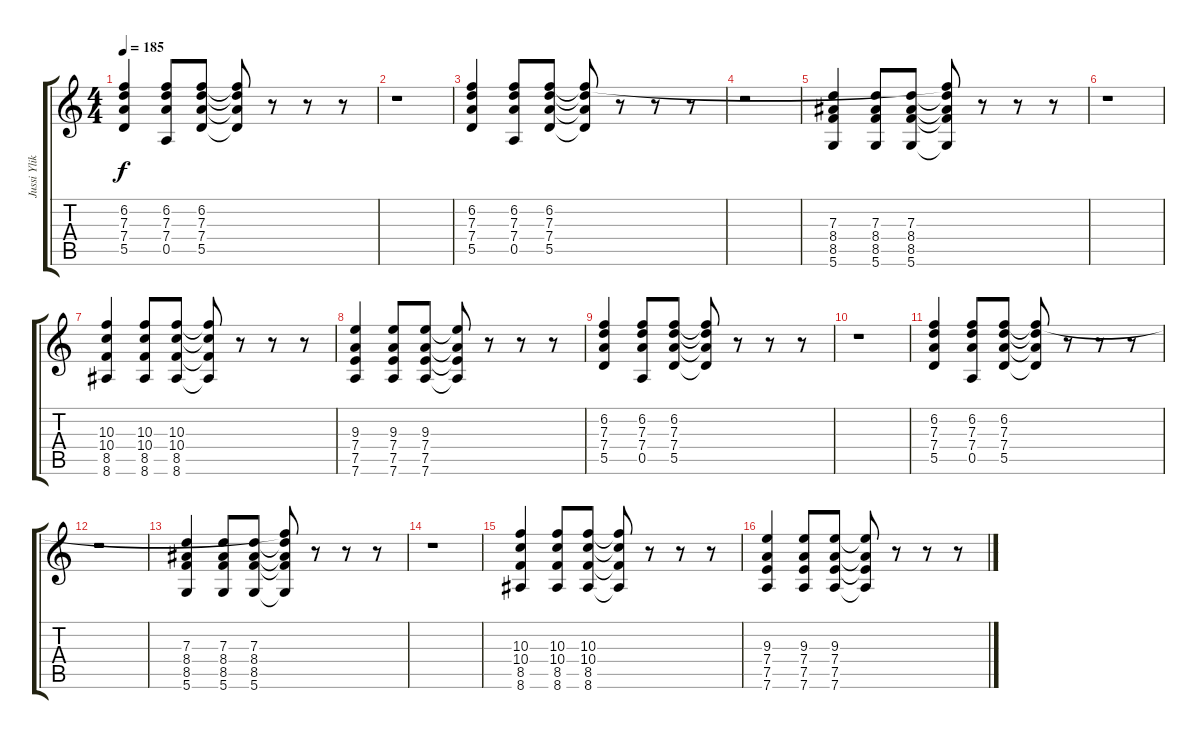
\track ("Jussi Ylikoski" "Jussi Ylik") {instrument overdrivenguitar}
\staff {score tabs}
\tuning (E4 B3 G3 D3 A2 D2) {hide}
\ts (4 4)
\tempo 185
\clef g2
\ks c
(6.2 7.3 7.4 5.5).4{dy f} (6.2 7.3 7.4 0.5).8 (6.2 7.3 7.4 5.5).8 (6.2{t} 7.3{t} 7.4{t} 5.5{t}).8 r.8 r.8 r.8 |
r.1 |
(6.2 7.3 7.4 5.5).4 (6.2 7.3 7.4 0.5).8 (6.2 7.3 7.4 5.5).8 (6.2{t} 7.3{t} 7.4{t} 5.5{t}).8 r.8 r.8 r.8 |
r.1 |
(7.3 8.4 8.5 5.6).4 (7.3 8.4 8.5 5.6).8 (7.3 8.4 8.5 5.6).8 (6.2{t} 7.3{t} 8.4{t} 8.5{t} 5.6{t}).8 r.8 r.8 r.8 |
r.1 |
(10.3 10.4 8.5 8.6).4 (10.3 10.4 8.5 8.6).8 (10.3 10.4 8.5 8.6).8 (10.3{t} 10.4{t} 8.5{t} 8.6{t}).8 r.8 r.8 r.8 |
(9.3 7.4 7.5 7.6).4 (9.3 7.4 7.5 7.6).8 (9.3 7.4 7.5 7.6).8 (9.3{t} 7.4{t} 7.5{t} 7.6{t}).8 r.8 r.8 r.8 |
(6.2 7.3 7.4 5.5).4 (6.2 7.3 7.4 0.5).8 (6.2 7.3 7.4 5.5).8 (6.2{t} 7.3{t} 7.4{t} 5.5{t}).8 r.8 r.8 r.8 |
r.1 |
(6.2 7.3 7.4 5.5).4 (6.2 7.3 7.4 0.5).8 (6.2 7.3 7.4 5.5).8 (6.2{t} 7.3{t} 7.4{t} 5.5{t}).8 r.8 r.8 r.8 |
r.1 |
(7.3 8.4 8.5 5.6).4 (7.3 8.4 8.5 5.6).8 (7.3 8.4 8.5 5.6).8 (6.2{t} 7.3{t} 8.4{t} 8.5{t} 5.6{t}).8 r.8 r.8 r.8 |
r.1 |
(10.3 10.4 8.5 8.6).4 (10.3 10.4 8.5 8.6).8 (10.3 10.4 8.5 8.6).8 (10.3{t} 10.4{t} 8.5{t} 8.6{t}).8 r.8 r.8 r.8 |
(9.3 7.4 7.5 7.6).4 (9.3 7.4 7.5 7.6).8 (9.3 7.4 7.5 7.6).8 (9.3{t} 7.4{t} 7.5{t} 7.6{t}).8 r.8 r.8 r.8
